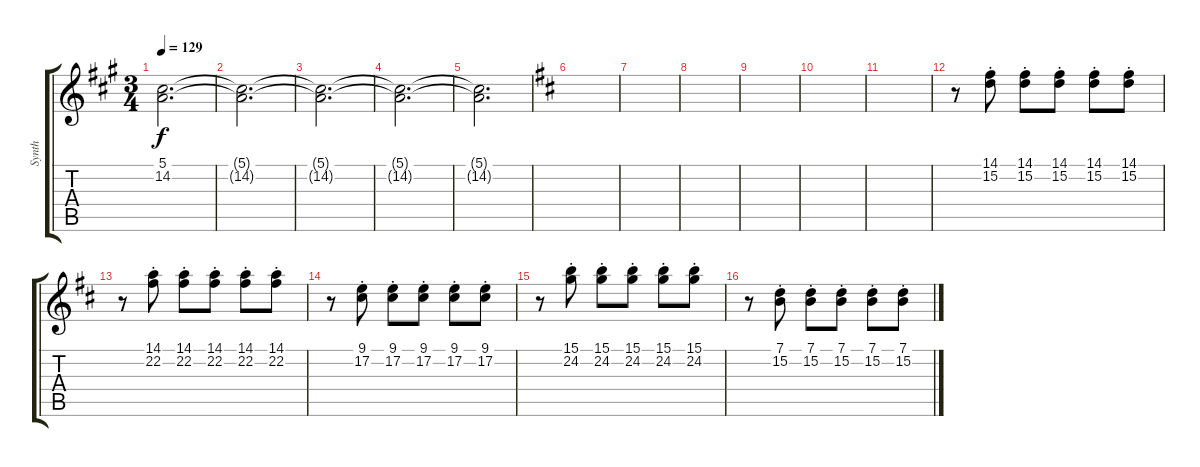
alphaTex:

\track ("Synth" "Synth") {instrument electricpiano1}
\staff {score tabs}
\tuning (E4 B3 G3 D3 A2 E2) {hide}
\ts (3 4)
\tempo 129
\clef g2
\ks f#minor
(5.1{t} 14.2{t}).2{d dy f volume 16} |
(5.1{t} 14.2{t}).2{d} |
(5.1{t} 14.2{t}).2{d} |
(5.1{t} 14.2{t}).2{d} |
(5.1{t} 14.2{t}).2{d} |
\ks bminor
|
|
|
|
|
|
r.8 (14.1{st} 15.2{st}).8 (14.1{st} 15.2{st}).8 (14.1{st} 15.2{st}).8 (14.1{st} 15.2{st}).8 (14.1{st} 15.2{st}).8 |
r.8 (14.1{st} 22.2{st}).8 (14.1{st} 22.2{st}).8 (14.1{st} 22.2{st}).8 (14.1{st} 22.2{st}).8 (14.1{st} 22.2{st}).8 |
r.8 (9.1{st} 17.2{st}).8 (9.1{st} 17.2{st}).8 (9.1{st} 17.2{st}).8 (9.1{st} 17.2{st}).8 (9.1{st} 17.2{st}).8 |
r.8 (15.1{st} 24.2{st}).8 (15.1{st} 24.2{st}).8 (15.1{st} 24.2{st}).8 (15.1{st} 24.2{st}).8 (15.1{st} 24.2{st}).8 |
r.8 (7.1{st} 15.2{st}).8 (7.1{st} 15.2{st}).8 (7.1{st} 15.2{st}).8 (7.1{st} 15.2{st}).8 (7.1{st} 15.2{st}).8
